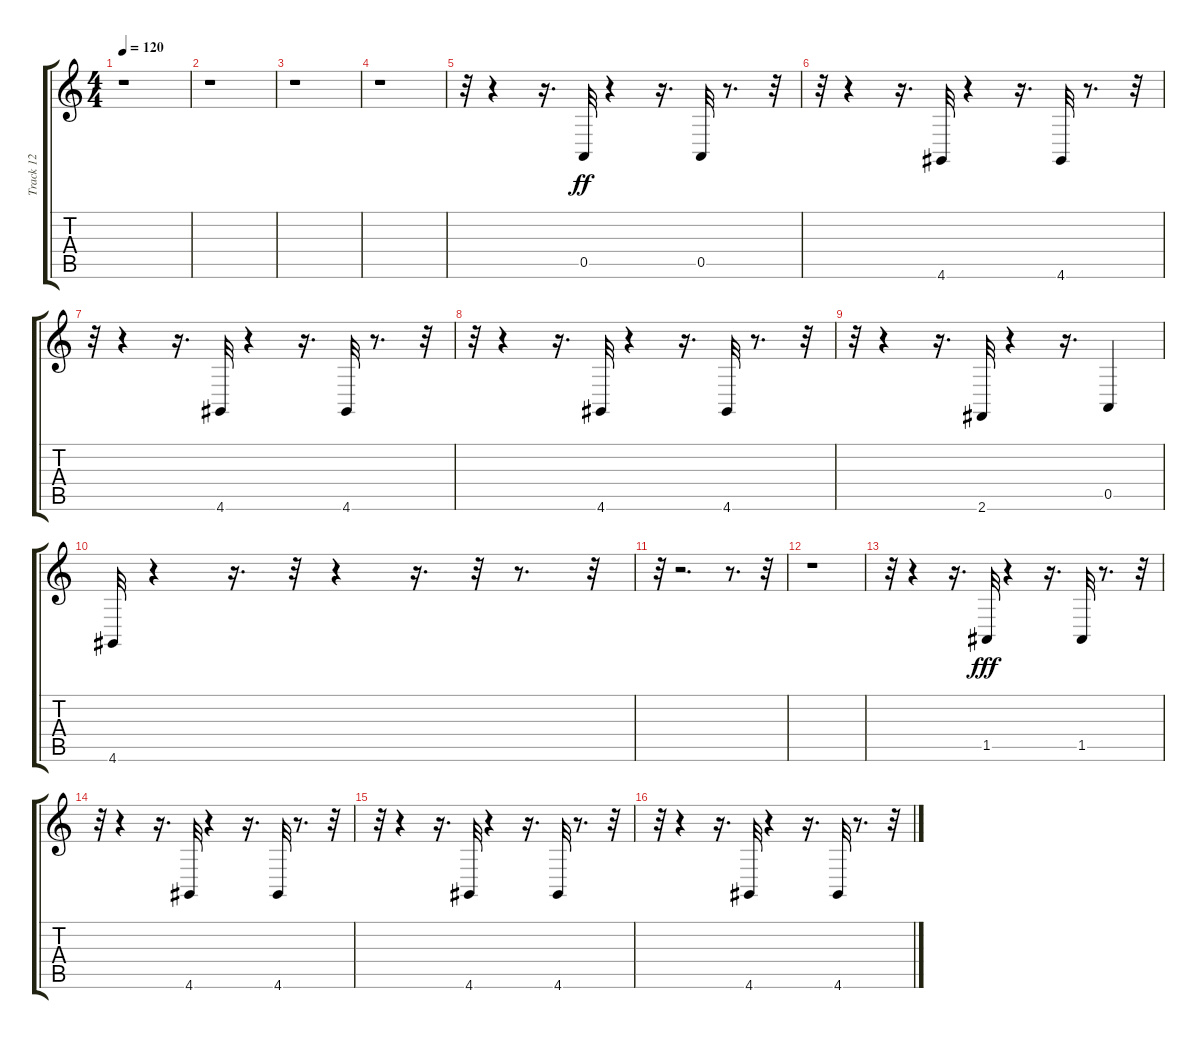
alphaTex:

\track ("Track 12" "Track 12") {instrument baritonesax}
\staff {score tabs}
\tuning (E4 B3 G3 D3 A2 E2) {hide}
\ts (4 4)
\tempo 120
\clef g2
\ks c
r.1{dy ff} |
r.1 |
r.1 |
r.1 |
r.32 r.4 r.16{d} 0.5.32 r.4 r.16{d} 0.5.32 r.8{d} r.32 |
r.32 r.4 r.16{d} 4.6.32 r.4 r.16{d} 4.6.32 r.8{d} r.32 |
r.32 r.4 r.16{d} 4.6.32 r.4 r.16{d} 4.6.32 r.8{d} r.32 |
r.32 r.4 r.16{d} 4.6.32 r.4 r.16{d} 4.6.32 r.8{d} r.32 |
r.32 r.4 r.16{d} 2.6.32 r.4 r.16{d} 0.5.4 |
4.6.32 r.4 r.16{d} r.32 r.4 r.16{d} r.32 r.8{d} r.32 |
r.32 r.2{d} r.8{d} r.32 |
r.1 |
r.32 r.4 r.16{d} 1.5.32{dy fff} r.4 r.16{d} 1.5.32 r.8{d} r.32 |
r.32 r.4 r.16{d} 4.6.32 r.4 r.16{d} 4.6.32 r.8{d} r.32 |
r.32 r.4 r.16{d} 4.6.32 r.4 r.16{d} 4.6.32 r.8{d} r.32 |
r.32 r.4 r.16{d} 4.6.32 r.4 r.16{d} 4.6.32 r.8{d} r.32
